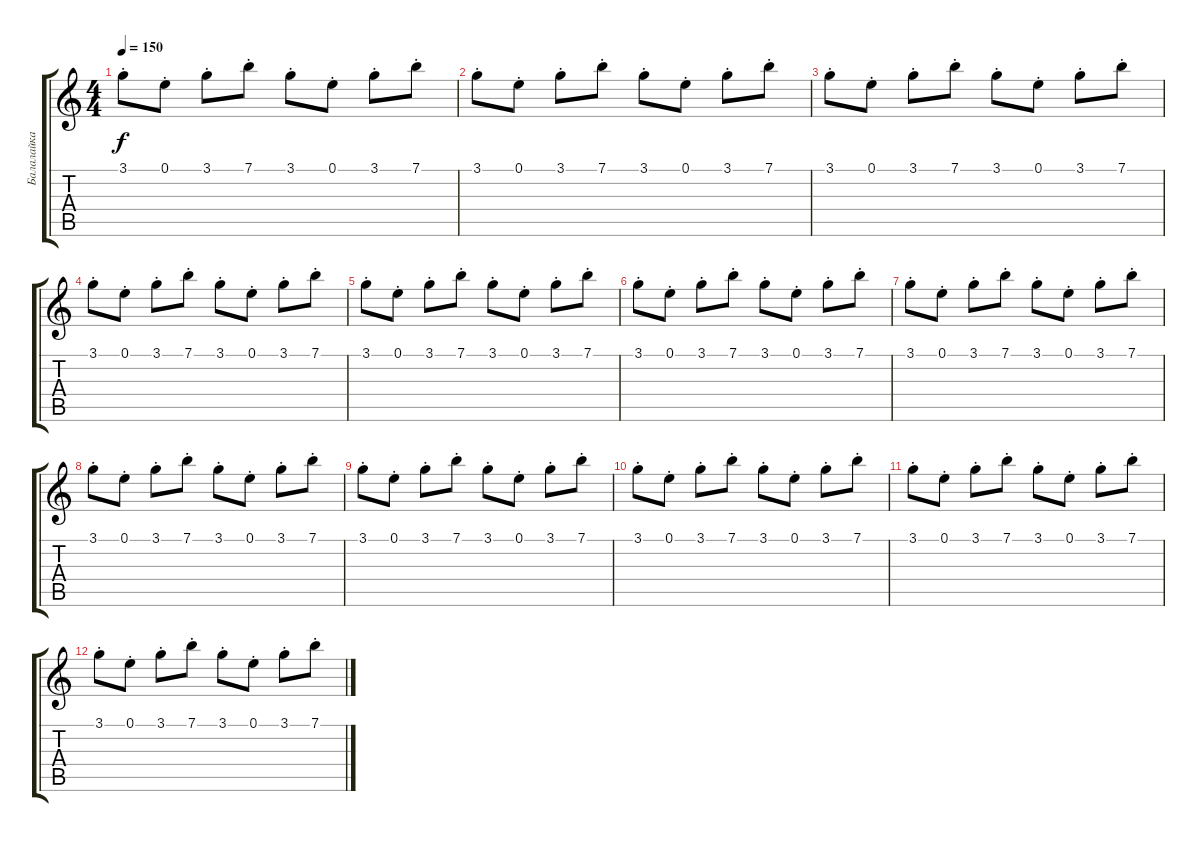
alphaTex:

\track ("Балалайка" "Балалайка") {instrument acousticguitarsteel}
\staff {score tabs}
\tuning (E4 B3 G3 D3 A2 E2) {hide}
\ts (4 4)
\tempo 150
\clef g2
\ks c
3.1{st}.8{dy f} 0.1{st}.8 3.1{st}.8 7.1{st}.8 3.1{st}.8 0.1{st}.8 3.1{st}.8 7.1{st}.8 |
3.1{st}.8 0.1{st}.8 3.1{st}.8 7.1{st}.8 3.1{st}.8 0.1{st}.8 3.1{st}.8 7.1{st}.8 |
3.1{st}.8 0.1{st}.8 3.1{st}.8 7.1{st}.8 3.1{st}.8 0.1{st}.8 3.1{st}.8 7.1{st}.8 |
3.1{st}.8 0.1{st}.8 3.1{st}.8 7.1{st}.8 3.1{st}.8 0.1{st}.8 3.1{st}.8 7.1{st}.8 |
3.1{st}.8 0.1{st}.8 3.1{st}.8 7.1{st}.8 3.1{st}.8 0.1{st}.8 3.1{st}.8 7.1{st}.8 |
3.1{st}.8 0.1{st}.8 3.1{st}.8 7.1{st}.8 3.1{st}.8 0.1{st}.8 3.1{st}.8 7.1{st}.8 |
3.1{st}.8 0.1{st}.8 3.1{st}.8 7.1{st}.8 3.1{st}.8 0.1{st}.8 3.1{st}.8 7.1{st}.8 |
3.1{st}.8 0.1{st}.8 3.1{st}.8 7.1{st}.8 3.1{st}.8 0.1{st}.8 3.1{st}.8 7.1{st}.8 |
3.1{st}.8 0.1{st}.8 3.1{st}.8 7.1{st}.8 3.1{st}.8 0.1{st}.8 3.1{st}.8 7.1{st}.8 |
3.1{st}.8 0.1{st}.8 3.1{st}.8 7.1{st}.8 3.1{st}.8 0.1{st}.8 3.1{st}.8 7.1{st}.8 |
3.1{st}.8 0.1{st}.8 3.1{st}.8 7.1{st}.8 3.1{st}.8 0.1{st}.8 3.1{st}.8 7.1{st}.8 |
3.1{st}.8 0.1{st}.8 3.1{st}.8 7.1{st}.8 3.1{st}.8 0.1{st}.8 3.1{st}.8 7.1{st}.8
